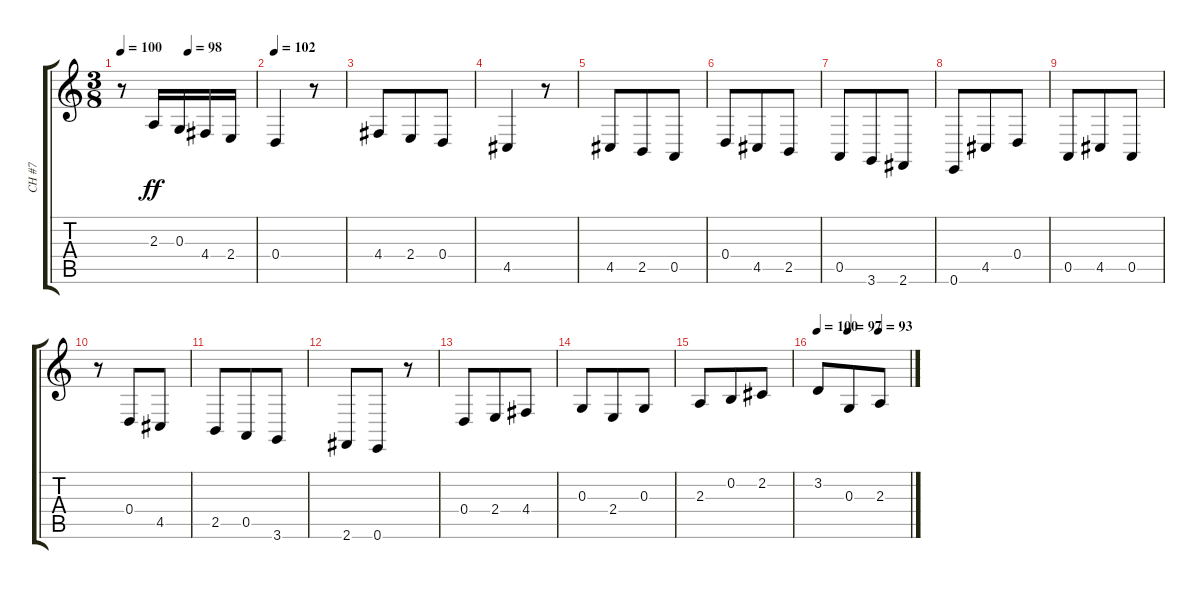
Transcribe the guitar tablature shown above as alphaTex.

\track ("CH #7" "CH #7") {instrument stringensemble1}
\staff {score tabs}
\tuning (E4 B3 G3 D3 A2 E2) {hide}
\ts (3 8)
\tempo 100
\tempo (98 0.5)
\clef g2
\ks c
r.8{dy ff} 2.3.16 0.3.16 4.4.16 2.4.16 |
\tempo 102
0.4.4 r.8 |
4.4.8 2.4.8 0.4.8 |
4.5.4 r.8 |
4.5.8 2.5.8 0.5.8 |
0.4.8 4.5.8 2.5.8 |
0.5.8 3.6.8 2.6.8 |
0.6.8 4.5.8 0.4.8 |
0.5.8 4.5.8 0.5.8 |
r.8 0.4.8 4.5.8 |
2.5.8 0.5.8 3.6.8 |
2.6.8 0.6.8 r.8 |
0.4.8 2.4.8 4.4.8 |
0.3.8 2.4.8 0.3.8 |
2.3.8 0.2.8 2.2.8 |
\tempo 100
\tempo (97 0.3333333333333333)
\tempo (93 0.6666666666666666)
3.2.8 0.3.8 2.3.8
